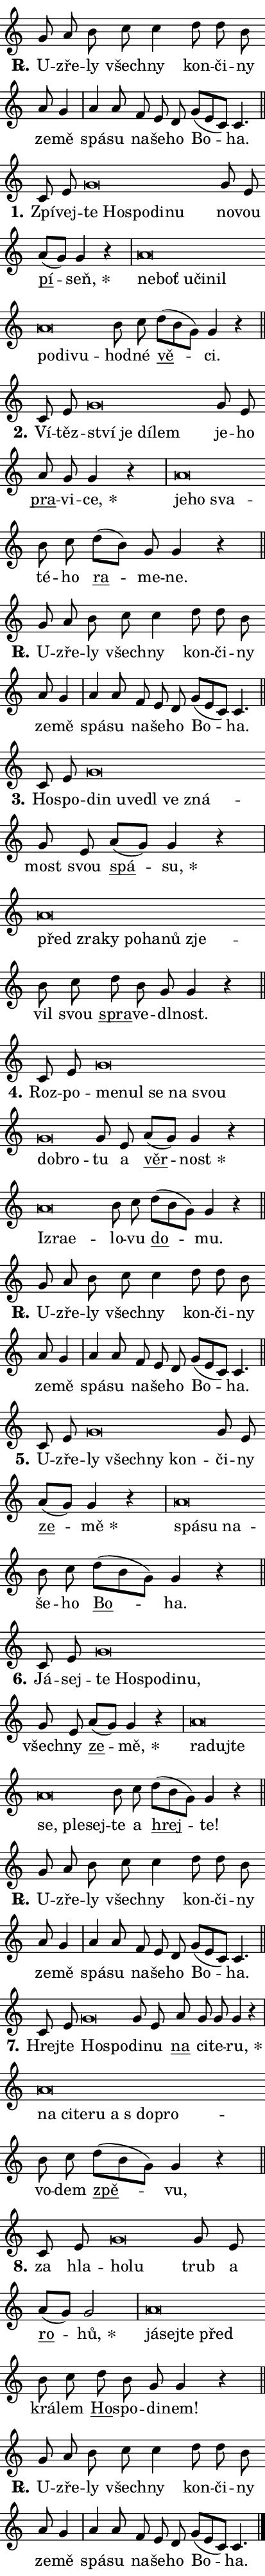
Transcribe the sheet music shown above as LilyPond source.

\version "2.22.1"
\header { tagline = "" }
\paper {
  indent = 0\cm
  top-margin = 0\cm
  right-margin = 0\cm
  bottom-margin = 0\cm
  left-margin = 0\cm
  paper-width = 7\cm
  page-breaking = #ly:one-page-breaking
  system-system-spacing.basic-distance = #11
  score-system-spacing.basic-distance = #11
  ragged-last = ##f
}


%% Author: Thomas Morley
%% https://lists.gnu.org/archive/html/lilypond-user/2020-05/msg00002.html
#(define (line-position grob)
"Returns position of @var[grob} in current system:
   @code{'start}, if at first time-step
   @code{'end}, if at last time-step
   @code{'middle} otherwise
"
  (let* ((col (ly:item-get-column grob))
         (ln (ly:grob-object col 'left-neighbor))
         (rn (ly:grob-object col 'right-neighbor))
         (col-to-check-left (if (ly:grob? ln) ln col))
         (col-to-check-right (if (ly:grob? rn) rn col))
         (break-dir-left
           (and
             (ly:grob-property col-to-check-left 'non-musical #f)
             (ly:item-break-dir col-to-check-left)))
         (break-dir-right
           (and
             (ly:grob-property col-to-check-right 'non-musical #f)
             (ly:item-break-dir col-to-check-right))))
        (cond ((eqv? 1 break-dir-left) 'start)
              ((eqv? -1 break-dir-right) 'end)
              (else 'middle))))

#(define (tranparent-at-line-position vctor)
  (lambda (grob)
  "Relying on @code{line-position} select the relevant enry from @var{vctor}.
Used to determine transparency,"
    (case (line-position grob)
      ((end) (not (vector-ref vctor 0)))
      ((middle) (not (vector-ref vctor 1)))
      ((start) (not (vector-ref vctor 2))))))

noteHeadBreakVisibility =
#(define-music-function (break-visibility)(vector?)
"Makes @code{NoteHead}s transparent relying on @var{break-visibility}"
#{
  \override NoteHead.transparent =
    #(tranparent-at-line-position break-visibility)
#})

#(define delete-ledgers-for-transparent-note-heads
  (lambda (grob)
    "Reads whether a @code{NoteHead} is transparent.
If so this @code{NoteHead} is removed from @code{'note-heads} from
@var{grob}, which is supposed to be @code{LedgerLineSpanner}.
As a result ledgers are not printed for this @code{NoteHead}"
    (let* ((nhds-array (ly:grob-object grob 'note-heads))
           (nhds-list
             (if (ly:grob-array? nhds-array)
                 (ly:grob-array->list nhds-array)
                 '()))
           ;; Relies on the transparent-property being done before
           ;; Staff.LedgerLineSpanner.after-line-breaking is executed.
           ;; This is fragile ...
           (to-keep
             (remove
               (lambda (nhd)
                 (ly:grob-property nhd 'transparent #f))
               nhds-list)))
      ;; TODO find a better method to iterate over grob-arrays, similiar
      ;; to filter/remove etc for lists
      ;; For now rebuilt from scratch
      (set! (ly:grob-object grob 'note-heads)  '())
      (for-each
        (lambda (nhd)
          (ly:pointer-group-interface::add-grob grob 'note-heads nhd))
        to-keep))))

hideNotes = {
  \noteHeadBreakVisibility #begin-of-line-visible
}
unHideNotes = {
  \noteHeadBreakVisibility #all-visible
}

% work-around for resetting accidentals
% https://lilypond.org/doc/v2.23/Documentation/notation/displaying-rhythms#unmetered-music
cadenzaMeasure = {
  \cadenzaOff
  \partial 1024 s1024
  \cadenzaOn
}

#(define-markup-command (accent layout props text) (markup?)
  "Underline accented syllable"
  (interpret-markup layout props
    #{\markup \override #'(offset . 4.3) \underline { #text }#}))

responsum = \markup \concat {
  "R" \hspace #-1.05 \path #0.1 #'((moveto 0 0.07) (lineto 0.9 0.8)) \hspace #0.05 "."
}

\layout {
    \context {
        \Staff
        \remove "Time_signature_engraver"
        \override LedgerLineSpanner.after-line-breaking = #delete-ledgers-for-transparent-note-heads
    }
    \context {
        \Voice {
            \override NoteHead.output-attributes = #'((class . "notehead"))
            \override Hairpin.height = #0.55
        }
    }
    \context {
        \Lyrics {
            \override StanzaNumber.output-attributes = #'((class . "stanzanumber"))
            \override LyricSpace.minimum-distance = #0.9
            \override LyricText.font-name = #"TeX Gyre Schola"
            \override LyricText.font-size = 1
            \override StanzaNumber.font-name = #"TeX Gyre Schola Bold"
            \override StanzaNumber.font-size = 1
        }
    }
}

% magnetic-lyrics.ily
%
%   written by
%     Jean Abou Samra <jean@abou-samra.fr>
%     Werner Lemberg <wl@gnu.org>
%
%   adapted by
%     Jiri Hon <jiri.hon@gmail.com>
%
% Version 2022-Apr-15

% https://www.mail-archive.com/lilypond-user@gnu.org/msg149350.html

#(define (Left_hyphen_pointer_engraver context)
   "Collect syllable-hyphen-syllable occurrences in lyrics and store
them in properties.  This engraver only looks to the left.  For
example, if the lyrics input is @code{foo -- bar}, it does the
following.

@itemize @bullet
@item
Set the @code{text} property of the @code{LyricHyphen} grob between
@q{foo} and @q{bar} to @code{foo}.

@item
Set the @code{left-hyphen} property of the @code{LyricText} grob with
text @q{foo} to the @code{LyricHyphen} grob between @q{foo} and
@q{bar}.
@end itemize

Use this auxiliary engraver in combination with the
@code{lyric-@/text::@/apply-@/magnetic-@/offset!} hook."
   (let ((hyphen #f)
         (text #f))
     (make-engraver
      (acknowledgers
       ((lyric-syllable-interface engraver grob source-engraver)
        (set! text grob)))
      (end-acknowledgers
       ((lyric-hyphen-interface engraver grob source-engraver)
        ;(when (not (grob::has-interface grob 'lyric-space-interface))
          (set! hyphen grob)));)
      ((stop-translation-timestep engraver)
       (when (and text hyphen)
         (ly:grob-set-object! text 'left-hyphen hyphen))
       (set! text #f)
       (set! hyphen #f)))))

#(define (lyric-text::apply-magnetic-offset! grob)
   "If the space between two syllables is less than the value in
property @code{LyricText@/.details@/.squash-threshold}, move the right
syllable to the left so that it gets concatenated with the left
syllable.

Use this function as a hook for
@code{LyricText@/.after-@/line-@/breaking} if the
@code{Left_@/hyphen_@/pointer_@/engraver} is active."
   (let ((hyphen (ly:grob-object grob 'left-hyphen #f)))
     (when hyphen
       (let ((left-text (ly:spanner-bound hyphen LEFT)))
         (when (grob::has-interface left-text 'lyric-syllable-interface)
           (let* ((common (ly:grob-common-refpoint grob left-text X))
                  (this-x-ext (ly:grob-extent grob common X))
                  (left-x-ext
                   (begin
                     ;; Trigger magnetism for left-text.
                     (ly:grob-property left-text 'after-line-breaking)
                     (ly:grob-extent left-text common X)))
                  ;; `delta` is the gap width between two syllables.
                  (delta (- (interval-start this-x-ext)
                            (interval-end left-x-ext)))
                  (details (ly:grob-property grob 'details))
                  (threshold (assoc-get 'squash-threshold details 0.2)))
             (when (< delta threshold)
               (let* (;; We have to manipulate the input text so that
                      ;; ligatures crossing syllable boundaries are not
                      ;; disabled.  For languages based on the Latin
                      ;; script this is essentially a beautification.
                      ;; However, for non-Western scripts it can be a
                      ;; necessity.
                      (lt (ly:grob-property left-text 'text))
                      (rt (ly:grob-property grob 'text))
                      (is-space (grob::has-interface hyphen 'lyric-space-interface))
                      (space (if is-space " " ""))
                      (space-markup (grob-interpret-markup grob " "))
                      (space-size (interval-length (ly:stencil-extent space-markup X)))
                      (extra-delta (if is-space space-size 0))
                      ;; Append new syllable.
                      (ltrt-space (if (and (string? lt) (string? rt))
                                (string-append lt space rt)
                                (make-concat-markup (list lt space rt))))
                      ;; Right-align `ltrt` to the right side.
                      (ltrt-space-markup (grob-interpret-markup
                               grob
                               (make-translate-markup
                                (cons (interval-length this-x-ext) 0)
                                (make-right-align-markup ltrt-space)))))
                 (begin
                   ;; Don't print `left-text`.
                   (ly:grob-set-property! left-text 'stencil #f)
                   ;; Set text and stencil (which holds all collected
                   ;; syllables so far) and shift it to the left.
                   (ly:grob-set-property! grob 'text ltrt-space)
                   (ly:grob-set-property! grob 'stencil ltrt-space-markup)
                   (ly:grob-translate-axis! grob (- (- delta extra-delta)) X))))))))))


#(define (lyric-hyphen::displace-bounds-first grob)
   ;; Make very sure this callback isn't triggered too early.
   (let ((left (ly:spanner-bound grob LEFT))
         (right (ly:spanner-bound grob RIGHT)))
     (ly:grob-property left 'after-line-breaking)
     (ly:grob-property right 'after-line-breaking)
     (ly:lyric-hyphen::print grob)))

squashThreshold = #0.4

\layout {
  \context {
    \Lyrics
    \consists #Left_hyphen_pointer_engraver
    \override LyricText.after-line-breaking =
      #lyric-text::apply-magnetic-offset!
    \override LyricHyphen.stencil = #lyric-hyphen::displace-bounds-first
    \override LyricText.details.squash-threshold = \squashThreshold
    \override LyricHyphen.minimum-distance = 0
    \override LyricHyphen.minimum-length = \squashThreshold
  }
}

squash = \override LyricText.details.squash-threshold = 9999
unSquash = \override LyricText.details.squash-threshold = \squashThreshold

left = \override LyricText.self-alignment-X = #LEFT
unLeft = \revert LyricText.self-alignment-X

starOffset = #(lambda (grob) 
                (let ((x_offset (ly:self-alignment-interface::aligned-on-x-parent grob)))
                  (if (= x_offset 0) 0 (+ x_offset 1.2))))

star = #(define-music-function (syllable)(string?)
"Append star separator at the end of a syllable"
#{
  \once \override LyricText.X-offset = #starOffset
  \lyricmode { \markup {
    #syllable
    \override #'((font-name . "TeX Gyre Schola Bold")) \hspace #0.2 \lower #0.65 \larger "*"
  } }
#})

starAccent = #(define-music-function (syllable)(string?)
"Append star separator at the end of a syllable and make accent"
#{
  \once \override LyricText.X-offset = #starOffset
  \lyricmode { \markup {
    \accent #syllable
    \override #'((font-name . "TeX Gyre Schola Bold")) \hspace #0.2 \lower #0.65 \larger "*"
  } }
#})

breath = #(define-music-function (syllable)(string?)
"Append breathing indicator at the end of a syllable"
#{
  \lyricmode { \markup { #syllable "+" } }
#})

optionalBreath = #(define-music-function (syllable)(string?)
"Append optional breathing indicator at the end of a syllable"
#{
  \lyricmode { \markup { #syllable "(+)" } }
#})


\score {
    <<
        \new Voice = "melody" { \cadenzaOn \key c \major \relative { g'8 a b c c4 \bar "" d8 d b \bar "" a g4 \cadenzaMeasure \bar "|" a a8 \bar "" f e d \bar "" g[( e c)] c4. \cadenzaMeasure \bar "||" \break }
\relative { c'8 e g\breve*1/16 \hideNotes \breve*1/16 \bar "" \breve*1/16 \bar "" \breve*1/16 \breve*1/16 \bar "" \unHideNotes g8 e \bar "" a[( g)] g4 r \cadenzaMeasure \bar "|" a\breve*1/16 \hideNotes \breve*1/16 \bar "" \breve*1/16 \bar "" \breve*1/16 \bar "" \breve*1/16 \bar "" \breve*1/16 \bar "" \breve*1/16 \breve*1/16 \bar "" \unHideNotes b8 c \bar "" d[( b g)] g4 r \cadenzaMeasure \bar "||" \break }
\relative { c'8 e g\breve*1/16 \hideNotes \breve*1/16 \bar "" \breve*1/16 \breve*1/16 \bar "" \unHideNotes g8 e \bar "" a g g4 r \cadenzaMeasure \bar "|" a\breve*1/16 \hideNotes \breve*1/16 \breve*1/16 \bar "" \unHideNotes b8 c \bar "" d[( b)] g g4 r \cadenzaMeasure \bar "||" \break }
\relative { g'8 a b c c4 \bar "" d8 d b \bar "" a g4 \cadenzaMeasure \bar "|" a a8 \bar "" f e d \bar "" g[( e c)] c4. \cadenzaMeasure \bar "||" \break }
\relative { c'8 e g\breve*1/16 \hideNotes \breve*1/16 \bar "" \breve*1/16 \bar "" \breve*1/16 \bar "" \breve*1/16 \breve*1/16 \bar "" \unHideNotes g8 e \bar "" a[( g)] g4 r \cadenzaMeasure \bar "|" a\breve*1/16 \hideNotes \breve*1/16 \bar "" \breve*1/16 \bar "" \breve*1/16 \bar "" \breve*1/16 \bar "" \breve*1/16 \breve*1/16 \bar "" \unHideNotes b8 c \bar "" d b g g4 r \cadenzaMeasure \bar "||" \break }
\relative { c'8 e g\breve*1/16 \hideNotes \breve*1/16 \bar "" \breve*1/16 \bar "" \breve*1/16 \bar "" \breve*1/16 \bar "" \breve*1/16 \breve*1/16 \bar "" \unHideNotes g8 e \bar "" a[( g)] g4 r \cadenzaMeasure \bar "|" a\breve*1/16 \hideNotes \breve*1/16 \breve*1/16 \bar "" \unHideNotes b8 c \bar "" d[( b g)] g4 r \cadenzaMeasure \bar "||" \break }
\relative { g'8 a b c c4 \bar "" d8 d b \bar "" a g4 \cadenzaMeasure \bar "|" a a8 \bar "" f e d \bar "" g[( e c)] c4. \cadenzaMeasure \bar "||" \break }
\relative { c'8 e g\breve*1/16 \hideNotes \breve*1/16 \bar "" \breve*1/16 \breve*1/16 \bar "" \unHideNotes g8 e \bar "" a[( g)] g4 r \cadenzaMeasure \bar "|" a\breve*1/16 \hideNotes \breve*1/16 \breve*1/16 \bar "" \unHideNotes b8 c \bar "" d[( b g)] g4 r \cadenzaMeasure \bar "||" \break }
\relative { c'8 e g\breve*1/16 \hideNotes \breve*1/16 \bar "" \breve*1/16 \bar "" \breve*1/16 \breve*1/16 \bar "" \unHideNotes g8 e \bar "" a[( g)] g4 r \cadenzaMeasure \bar "|" a\breve*1/16 \hideNotes \breve*1/16 \bar "" \breve*1/16 \bar "" \breve*1/16 \bar "" \breve*1/16 \breve*1/16 \bar "" \unHideNotes b8 c \bar "" d[( b g)] g4 r \cadenzaMeasure \bar "||" \break }
\relative { g'8 a b c c4 \bar "" d8 d b \bar "" a g4 \cadenzaMeasure \bar "|" a a8 \bar "" f e d \bar "" g[( e c)] c4. \cadenzaMeasure \bar "||" \break }
\relative { c'8 e g\breve*1/16 \hideNotes \breve*1/16 \bar "" \unHideNotes g8 e \bar "" a g g g4 r \cadenzaMeasure \bar "|" a\breve*1/16 \hideNotes \breve*1/16 \bar "" \breve*1/16 \bar "" \breve*1/16 \bar "" \breve*1/16 \bar "" \breve*1/16 \breve*1/16 \bar "" \unHideNotes b8 c \bar "" d[( b g)] g4 r \cadenzaMeasure \bar "||" \break }
\relative { c'8 e g\breve*1/16 \hideNotes \breve*1/16 \bar "" \unHideNotes g8 e \bar "" a[( g)] g2 \cadenzaMeasure \bar "|" a\breve*1/16 \hideNotes \breve*1/16 \bar "" \breve*1/16 \breve*1/16 \bar "" \unHideNotes b8 c \bar "" d b g g4 r \cadenzaMeasure \bar "||" \break }
\relative { g'8 a b c c4 \bar "" d8 d b \bar "" a g4 \cadenzaMeasure \bar "|" a a8 \bar "" f e d \bar "" g[( e c)] c4. \cadenzaMeasure \bar "||" \break } \bar "|." }
        \new Lyrics \lyricsto "melody" { \lyricmode { \set stanza = \responsum
U -- zře -- ly všech -- ny kon -- či -- ny ze -- mě spá -- su na -- še -- ho Bo -- ha.
\set stanza = "1."
Zpí -- vej -- \left te \squash Ho -- spo -- di -- nu \unLeft \unSquash no -- vou \markup \accent pí -- \star seň, \left ne -- \squash boť u -- či -- nil po -- di -- vu -- \unLeft \unSquash hod -- né \markup \accent vě -- ci.
\set stanza = "2."
Ví -- těz -- \left ství \squash je dí -- lem \unLeft \unSquash je -- ho \markup \accent pra -- vi -- \star ce, \left je -- \squash ho sva -- \unLeft \unSquash té -- ho \markup \accent ra -- me -- ne.
\set stanza = \responsum
U -- zře -- ly všech -- ny kon -- či -- ny ze -- mě spá -- su na -- še -- ho Bo -- ha.
\set stanza = "3."
Ho -- spo -- \left din \squash u -- ve -- dl ve zná -- \unLeft \unSquash most svou \markup \accent spá -- \star su, \left před \squash zra -- ky po -- ha -- nů zje -- \unLeft \unSquash vil svou \markup \accent spra -- ve -- dl -- nost.
\set stanza = "4."
Roz -- po -- \left me -- \squash nul se na svou dob -- ro -- \unLeft \unSquash tu a \markup \accent věr -- \star nost \left Iz -- \squash ra -- e -- \unLeft \unSquash lo -- vu \markup \accent do -- mu.
\set stanza = \responsum
U -- zře -- ly všech -- ny kon -- či -- ny ze -- mě spá -- su na -- še -- ho Bo -- ha.
\set stanza = "5."
U -- zře -- \left ly \squash všech -- ny kon -- \unLeft \unSquash či -- ny \markup \accent ze -- \star mě \left spá -- \squash su na -- \unLeft \unSquash še -- ho \markup \accent Bo -- ha.
\set stanza = "6."
Já -- sej -- \left te \squash Ho -- spo -- di -- nu, \unLeft \unSquash všech -- ny \markup \accent ze -- \star mě, \left ra -- \squash duj -- te se, ple -- sej -- \unLeft \unSquash te a \markup \accent hrej -- te!
\set stanza = \responsum
U -- zře -- ly všech -- ny kon -- či -- ny ze -- mě spá -- su na -- še -- ho Bo -- ha.
\set stanza = "7."
Hrej -- te \left Ho -- \squash spo -- \unLeft \unSquash di -- nu \markup \accent na ci -- te -- \star ru, \left na \squash ci -- te -- ru a "s do" -- pro -- \unLeft \unSquash vo -- dem \markup \accent zpě -- vu,
\set stanza = "8."
za hla -- \left ho -- \squash lu \unLeft \unSquash trub a \markup \accent ro -- \star hů, \left já -- \squash sej -- te před \unLeft \unSquash krá -- lem \markup \accent Ho -- spo -- di -- nem!
\set stanza = \responsum
U -- zře -- ly všech -- ny kon -- či -- ny ze -- mě spá -- su na -- še -- ho Bo -- ha. } }
    >>
    \layout {}
}
